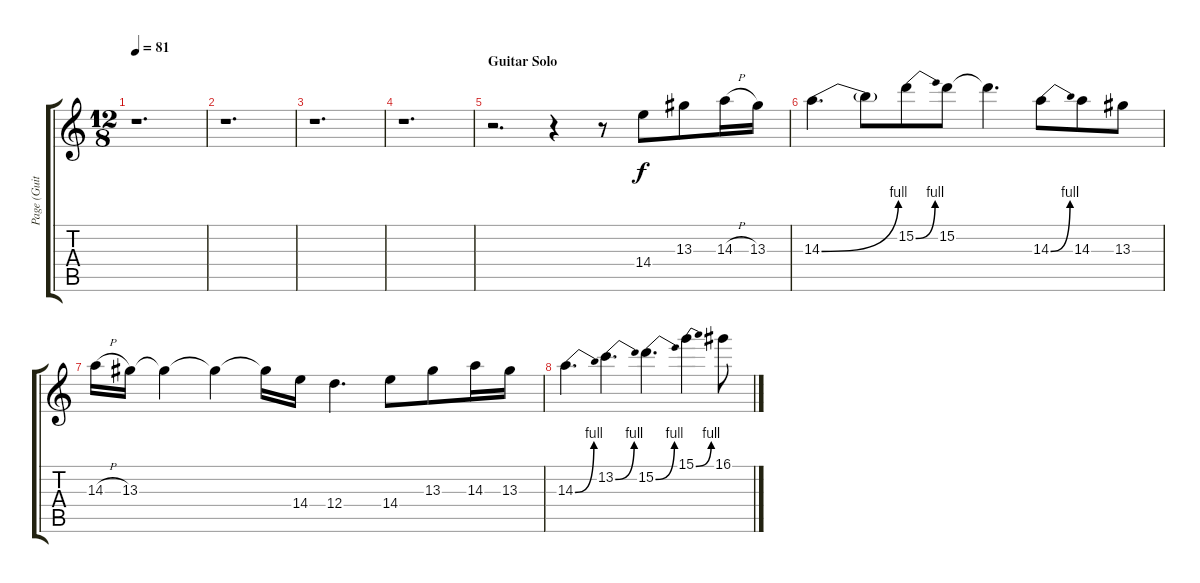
\track ("Page (Guitar Solo)" "Page (Guit") {instrument distortionguitar}
\staff {score tabs}
\tuning (E4 B3 G3 D3 A2 E2) {hide}
\ts (12 8)
\tempo 81
\clef g2
\ks c
r.1{d dy f} |
r.1{d} |
r.1{d} |
r.1{d} |
\section ("" "Guitar Solo")
r.2{d} r.4 r.8 14.4.8 13.3.8 14.3{h}.16 13.3.16 |
14.3{be (bend 0 0 60 4)}.4{d} 14.3{t}.8 15.2{be (bend 0 0 60 4)}.8 15.2.8 15.2{t}.4{d} 14.3{be (bend 0 0 60 4)}.8 14.3.8 13.3.8 |
14.3{h}.16 13.3.16 13.3{t}.4 13.3{t}.4 13.3{t}.16 14.4.16 12.4.4{d} 14.4.8 13.3.8 14.3.16 13.3.16 |
14.3{be (bend 0 0 60 4)}.4{d} 13.2{be (bend 0 0 60 4)}.4{d} 15.2{be (bend 0 0 60 4)}.4{d} 15.1{be (bend 0 0 60 4)}.4 16.1.8
